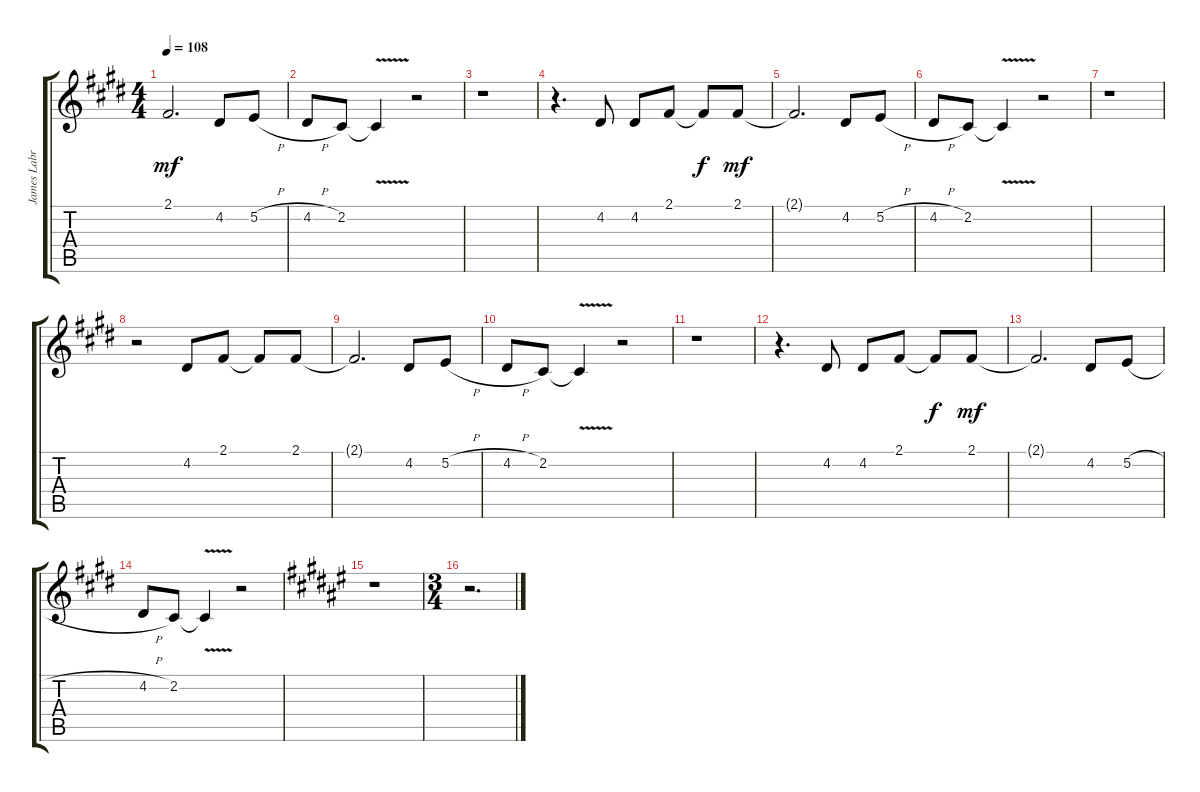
\track ("James Labrie" "James Labr") {instrument flute}
\staff {score tabs}
\tuning (E4 B3 G3 D3 A2 E2) {hide}
\ts (4 4)
\tempo 108
\clef g2
\ks c#minor
2.1{t}.2{d dy mf} 4.2.8 5.2{h}.8 |
4.2{h}.8 2.2.8 2.2{v t}.4 r.2 |
r.1 |
r.4{d} 4.2.8 4.2.8 2.1.8 2.1{t}.8{dy f} 2.1.8{dy mf} |
2.1{t}.2{d} 4.2.8 5.2{h}.8 |
4.2{h}.8 2.2.8 2.2{v t}.4 r.2 |
r.1 |
r.2 4.2.8 2.1.8 2.1{t}.8 2.1.8 |
2.1{t}.2{d} 4.2.8 5.2{h}.8 |
4.2{h}.8 2.2.8 2.2{v t}.4 r.2 |
r.1 |
r.4{d} 4.2.8 4.2.8 2.1.8 2.1{t}.8{dy f} 2.1.8{dy mf} |
2.1{t}.2{d} 4.2.8 5.2{h}.8 |
4.2{h}.8 2.2.8 2.2{v t}.4 r.2 |
\ks f#
r.1 |
\ts (3 4)
r.2{d}
